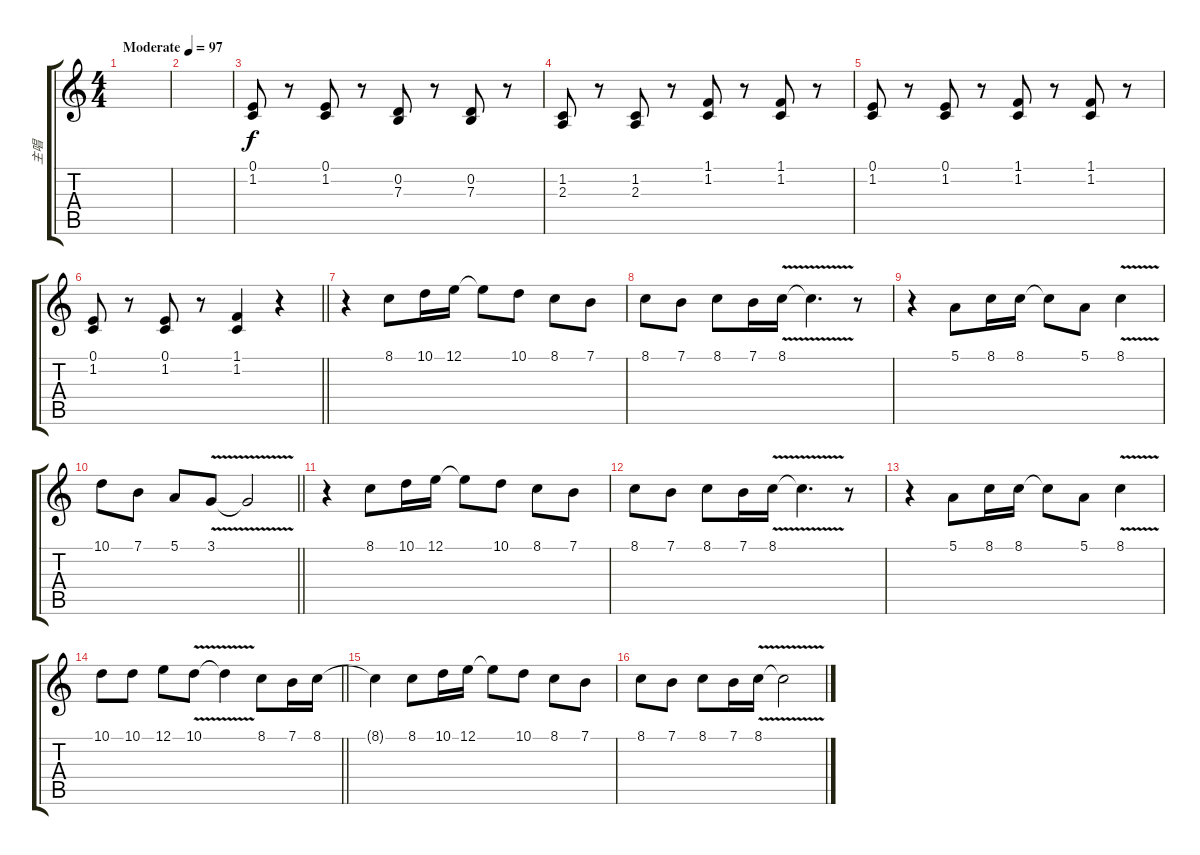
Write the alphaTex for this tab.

\track ("主唱" "主唱") {instrument harmonica}
\staff {score tabs}
\tuning (E4 B3 G3 D3 A2 E2) {hide}
\ts (4 4)
\tempo (97 "Moderate")
\clef g2
\ks c
|
|
(0.1 1.2).8 r.8 (0.1 1.2).8 r.8 (0.2 7.3).8 r.8 (0.2 7.3).8 r.8 |
(1.2 2.3).8 r.8 (1.2 2.3).8 r.8 (1.1 1.2).8 r.8 (1.1 1.2).8 r.8 |
(0.1 1.2).8 r.8 (0.1 1.2).8 r.8 (1.1 1.2).8 r.8 (1.1 1.2).8 r.8 |
\barLineRight lightlight
(0.1 1.2).8 r.8 (0.1 1.2).8 r.8 (1.1 1.2).4 r.4 |
\section ("" "")
r.4 8.1.8 10.1.16 12.1.16 12.1{t}.8 10.1.8 8.1.8 7.1.8 |
8.1.8 7.1.8 8.1.8 7.1.16 8.1{v}.16 8.1{t}.4{d} r.8 |
r.4 5.1.8 8.1.16 8.1.16 8.1{t}.8 5.1.8 8.1{v}.4 |
\barLineRight lightlight
10.1.8 7.1.8 5.1.8 3.1{v}.8 3.1{t}.2 |
\section ("" "")
r.4 8.1.8 10.1.16 12.1.16 12.1{t}.8 10.1.8 8.1.8 7.1.8 |
8.1.8 7.1.8 8.1.8 7.1.16 8.1{v}.16 8.1{t}.4{d} r.8 |
r.4 5.1.8 8.1.16 8.1.16 8.1{t}.8 5.1.8 8.1{v}.4 |
\barLineRight lightlight
10.1.8 10.1.8 12.1.8 10.1{v}.8 10.1{t}.4 8.1.8 7.1.16 8.1.16 |
\section ("" "")
8.1{t}.4 8.1.8 10.1.16 12.1.16 12.1{t}.8 10.1.8 8.1.8 7.1.8 |
8.1.8 7.1.8 8.1.8 7.1.16 8.1{v}.16 8.1{t}.2
